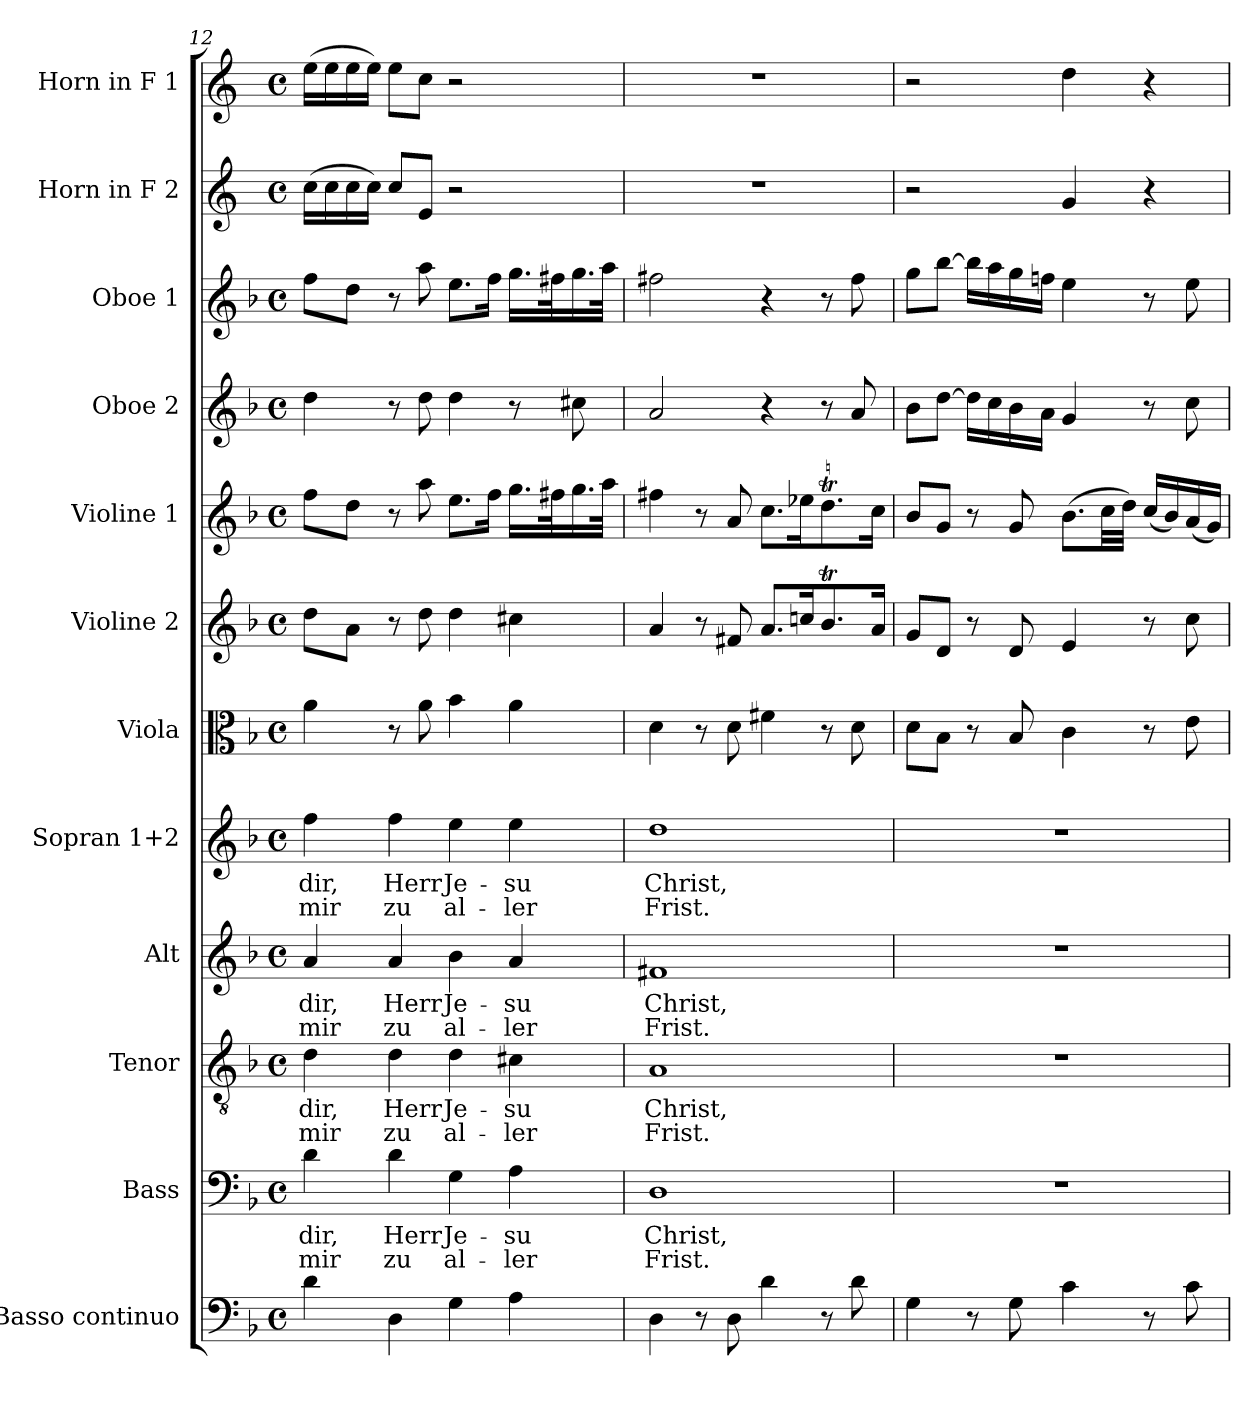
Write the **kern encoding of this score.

**kern	**kern	**text	**text	**kern	**text	**text	**kern	**text	**text	**kern	**text	**text	**kern	**kern	**kern	**kern	**kern	**kern	**kern
*part12	*part11	*part11	*part11	*part10	*part10	*part10	*part9	*part9	*part9	*part8	*part8	*part8	*part7	*part6	*part5	*part4	*part3	*part2	*part1
*staff12	*staff11	*staff11	*staff11	*staff10	*staff10	*staff10	*staff9	*staff9	*staff9	*staff8	*staff8	*staff8	*staff7	*staff6	*staff5	*staff4	*staff3	*staff2	*staff1
*I"Basso continuo	*I"Bass	*	*	*I"Tenor	*	*	*I"Alt	*	*	*I"Sopran 1+2	*	*	*I"Viola	*I"Violine 2	*I"Violine 1	*I"Oboe 2	*I"Oboe 1	*I"Horn in F 2	*I"Horn in F 1
*I'BC	*I'Bas	*	*	*I'T	*	*	*I'A	*	*	*	*	*	*I'Vla	*I'Vln 2	*I'Vln 1	*I'Ob 2	*I'Ob 1	*I'Horn 2	*I'Horn 1
*clefF4	*clefF4	*	*	*clefGv2	*	*	*clefG2	*	*	*clefG2	*	*	*clefC3	*clefG2	*clefG2	*clefG2	*clefG2	*clefG2	*clefG2
*ITrd7c12	*	*	*	*	*	*	*	*	*	*	*	*	*	*	*	*	*	*ITrd4c7	*ITrd4c7
*k[b-]	*k[b-]	*	*	*k[b-]	*	*	*k[b-]	*	*	*k[b-]	*	*	*k[b-]	*k[b-]	*k[b-]	*k[b-]	*k[b-]	*k[b-]	*k[b-]
*M4/4	*M4/4	*	*	*M4/4	*	*	*M4/4	*	*	*M4/4	*	*	*M4/4	*M4/4	*M4/4	*M4/4	*M4/4	*M4/4	*M4/4
*met(c)	*met(c)	*	*	*met(c)	*	*	*met(c)	*	*	*met(c)	*	*	*met(c)	*met(c)	*met(c)	*met(c)	*met(c)	*met(c)	*met(c)
=12	=12	=12	=12	=12	=12	=12	=12	=12	=12	=12	=12	=12	=12	=12	=12	=12	=12	=12	=12
!	!	!LO:LY:b	!LO:LY:b	!	!LO:LY:b	!LO:LY:b	!	!LO:LY:b	!LO:LY:b	!	!LO:LY:b	!LO:LY:b	!	!	!	!	!	!	!
4D\	4d\	dir,	mir	4d\	dir,	mir	4a/	dir,	mir	4ff\	dir,	mir	4a\	8dd\L	8ff\L	4dd\	8ff\L	(>16f\LL	(>16a\LL
.	.	.	.	.	.	.	.	.	.	.	.	.	.	.	.	.	.	16f\	16a\
.	.	.	.	.	.	.	.	.	.	.	.	.	.	8a\J	8dd\J	.	8dd\J	16f\	16a\
.	.	.	.	.	.	.	.	.	.	.	.	.	.	.	.	.	.	16f\JJ)	16a\JJ)
!	!	!LO:LY:b	!LO:LY:b	!	!LO:LY:b	!LO:LY:b	!	!LO:LY:b	!LO:LY:b	!	!LO:LY:b	!LO:LY:b	!	!	!	!	!	!	!
4DD\	4d\	Herr	zu	4d\	Herr	zu	4a/	Herr	zu	4ff\	Herr	zu	8r	8r	8r	8r	8r	8f/L	8a\L
.	.	.	.	.	.	.	.	.	.	.	.	.	8a\	8dd\	8aa\	8dd\	8aa\	8A/J	8f\J
!	!	!LO:LY:b	!LO:LY:b	!	!LO:LY:b	!LO:LY:b	!	!LO:LY:b	!LO:LY:b	!	!LO:LY:b	!LO:LY:b	!	!	!	!	!	!	!
4GG\	4G\	Je-	al-	4d\	Je-	al-	4b-\	Je-	al-	4ee\	Je-	al-	4b-\	4dd\	8.ee\L	4dd\	8.ee\L	2r	2r
.	.	.	.	.	.	.	.	.	.	.	.	.	.	.	16ff\Jk	.	16ff\Jk	.	.
!	!	!LO:LY:b	!LO:LY:b	!	!LO:LY:b	!LO:LY:b	!	!LO:LY:b	!LO:LY:b	!	!LO:LY:b	!LO:LY:b	!	!	!	!	!	!	!
4AA\	4A\	-su	-ler	4c#X\	-su	-ler	4a/	-su	-ler	4ee\	-su	-ler	4a\	4cc#X\	16.gg\LL	8r	16.gg\LL	.	.
.	.	.	.	.	.	.	.	.	.	.	.	.	.	.	32ff#X\K	.	32ff#X\K	.	.
.	.	.	.	.	.	.	.	.	.	.	.	.	.	.	16.gg\	8cc#X\	16.gg\	.	.
.	.	.	.	.	.	.	.	.	.	.	.	.	.	.	32aa\JJk	.	32aa\JJk	.	.
=13	=13	=13	=13	=13	=13	=13	=13	=13	=13	=13	=13	=13	=13	=13	=13	=13	=13	=13	=13
!	!	!LO:LY:b	!LO:LY:b	!	!LO:LY:b	!LO:LY:b	!	!LO:LY:b	!LO:LY:b	!	!LO:LY:b	!LO:LY:b	!	!	!	!	!	!	!
4DD\	1D	Christ,	Frist.	1A	Christ,	Frist.	1f#X	Christ,	Frist.	1dd	Christ,	Frist.	4d\	4a/	4ff#X\	2a/	2ff#X\	1r	1r
8r	.	.	.	.	.	.	.	.	.	.	.	.	8r	8r	8r	.	.	.	.
8DD\	.	.	.	.	.	.	.	.	.	.	.	.	8d\	8f#X/	8a/	.	.	.	.
4D\	.	.	.	.	.	.	.	.	.	.	.	.	4f#X\	8.a/L	8.cc\L	4r	4r	.	.
.	.	.	.	.	.	.	.	.	.	.	.	.	.	16ccni/K	16ee-X\K	.	.	.	.
8r	.	.	.	.	.	.	.	.	.	.	.	.	8r	8.b-T/	8.ddT\	8r	8r	.	.
8D\	.	.	.	.	.	.	.	.	.	.	.	.	8d\	.	.	8a/	8ff#\	.	.
.	.	.	.	.	.	.	.	.	.	.	.	.	.	16a/Jk	16cc\Jk	.	.	.	.
=14	=14	=14	=14	=14	=14	=14	=14	=14	=14	=14	=14	=14	=14	=14	=14	=14	=14	=14	=14
4GG\	1r	.	.	1r	.	.	1r	.	.	1r	.	.	8d\L	8g/L	8b-/L	8b-\L	8gg\L	2r	2r
.	.	.	.	.	.	.	.	.	.	.	.	.	8B-\J	8d/J	8g/J	[8dd\J	[8bb-\J	.	.
8r	.	.	.	.	.	.	.	.	.	.	.	.	8r	8r	8r	16dd\LL]	16bb-\LL]	.	.
.	.	.	.	.	.	.	.	.	.	.	.	.	.	.	.	16cc\	16aa\	.	.
8GG\	.	.	.	.	.	.	.	.	.	.	.	.	8B-/	8d/	8g/	16b-\	16gg\	.	.
.	.	.	.	.	.	.	.	.	.	.	.	.	.	.	.	16a\JJ	16ffni\JJ	.	.
4C\	.	.	.	.	.	.	.	.	.	.	.	.	4c\	4e/	(>8.b-\L	4g/	4ee\	4c/	4g\
.	.	.	.	.	.	.	.	.	.	.	.	.	.	.	32cc!\LL	.	.	.	.
.	.	.	.	.	.	.	.	.	.	.	.	.	.	.	32dd!\JJJ)	.	.	.	.
8r	.	.	.	.	.	.	.	.	.	.	.	.	8r	8r	(<16cc/LL	8r	8r	4r	4r
.	.	.	.	.	.	.	.	.	.	.	.	.	.	.	16b-/)	.	.	.	.
8C\	.	.	.	.	.	.	.	.	.	.	.	.	8e\	8cc\	(<16a/	8cc\	8ee\	.	.
.	.	.	.	.	.	.	.	.	.	.	.	.	.	.	16g/JJ)	.	.	.	.
=	=	=	=	=	=	=	=	=	=	=	=	=	=	=	=	=	=	=	=
*-	*-	*-	*-	*-	*-	*-	*-	*-	*-	*-	*-	*-	*-	*-	*-	*-	*-	*-	*-
